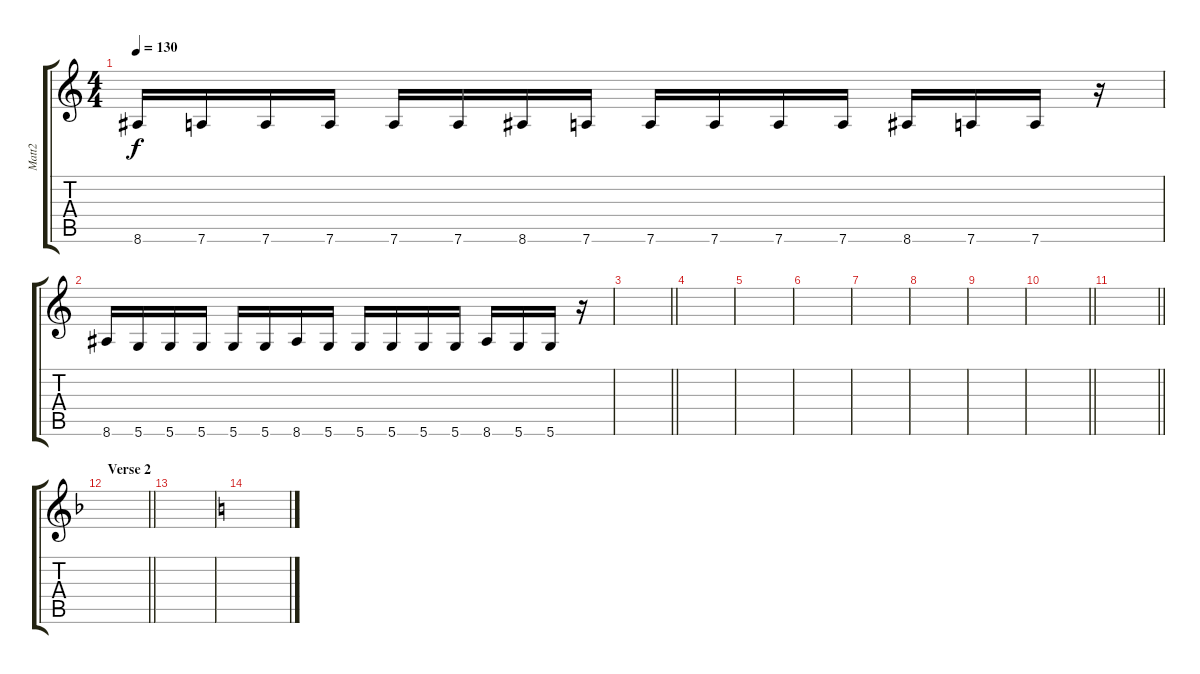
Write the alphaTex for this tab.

\track ("Matt2" "Matt2") {instrument distortionguitar}
\staff {score tabs}
\tuning (E4 B3 G3 D3 A2 D2) {hide}
\ts (4 4)
\tempo 130
\clef g2
\ks c
8.6.16{dy f} 7.6.16 7.6.16 7.6.16 7.6.16 7.6.16 8.6.16 7.6.16 7.6.16 7.6.16 7.6.16 7.6.16 8.6.16 7.6.16 7.6.16 r.16 |
8.6.16 5.6.16 5.6.16 5.6.16 5.6.16 5.6.16 8.6.16 5.6.16 5.6.16 5.6.16 5.6.16 5.6.16 8.6.16 5.6.16 5.6.16 r.16 |
\barLineRight lightlight
|
\section ("" "")
|
|
|
|
|
|
\barLineRight lightlight
|
\barLineRight lightlight
|
\section ("" "Verse 2")
\barLineRight lightlight
\ks f
|
\section ("" "")
|
\ks c
